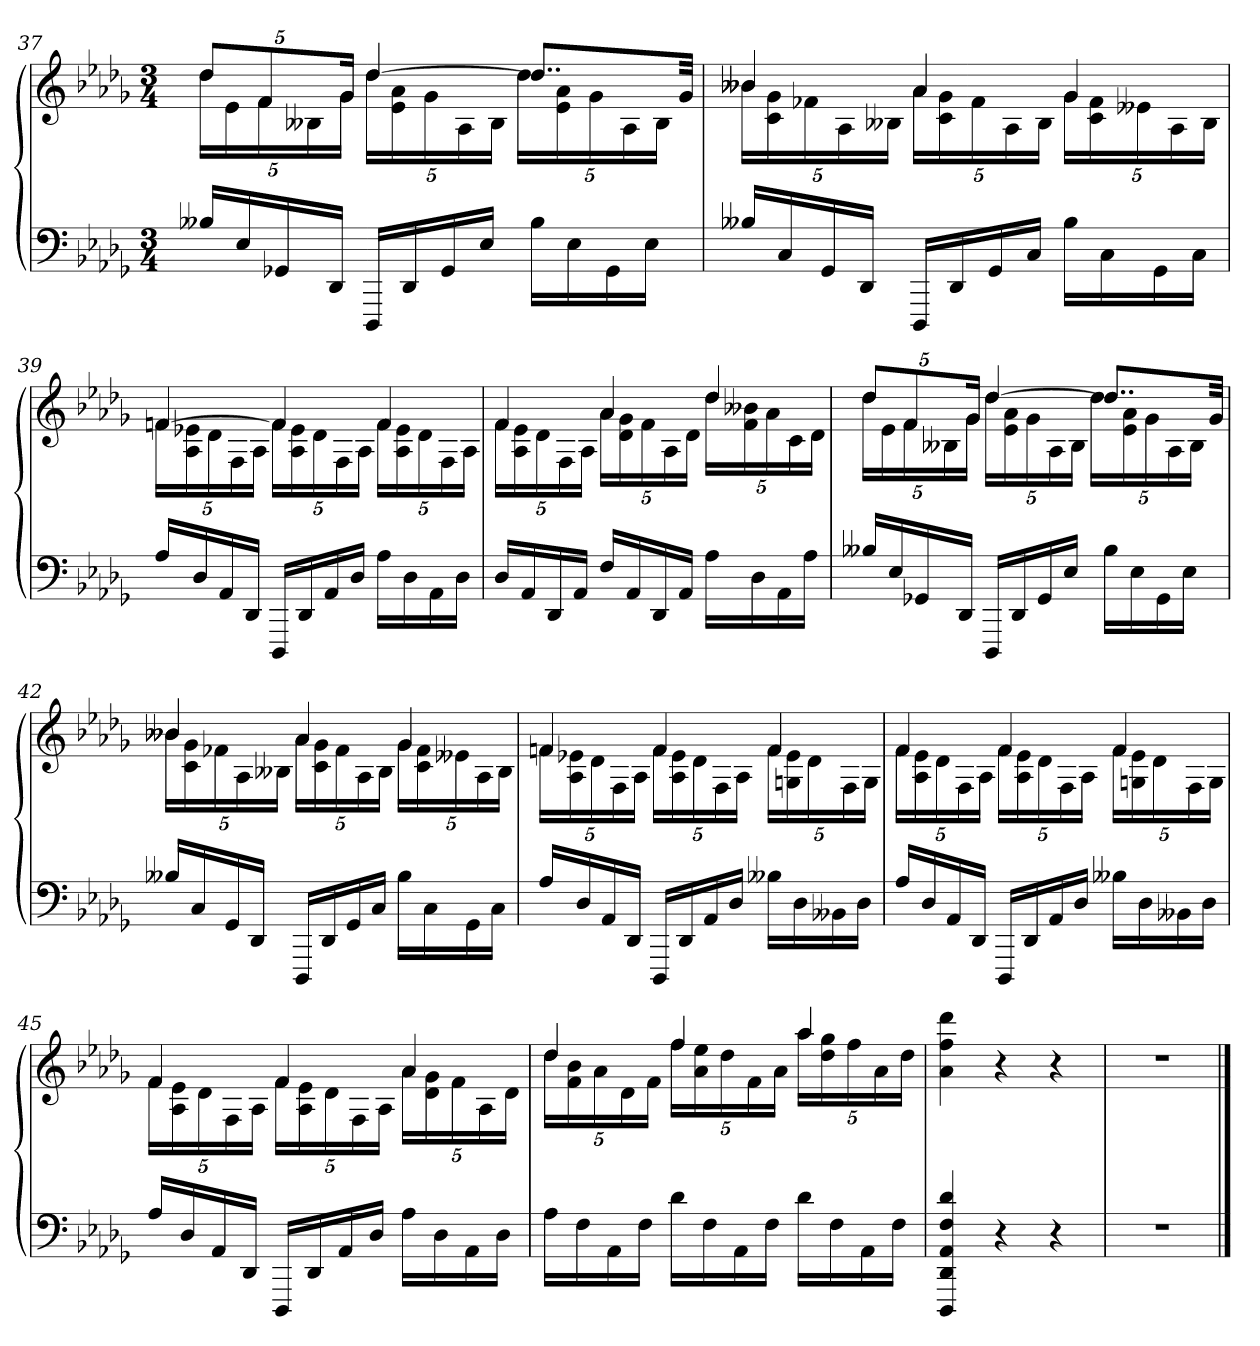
**kern	**kern
*part1	*part1
*staff2	*staff1
*clefF4	*clefG2
*k[b-e-a-d-g-]	*k[b-e-a-d-g-]
*M3/4	*M3/4
=37	=37
*	*^
16B--XLL	10dd-L	20dd-LL
.	.	20e-
16E-	.	.
.	10f	20f
16GG-X	.	.
.	.	20B--X
16DD-JJ	.	.
.	20g-Jk	20g-JJ
16DDD-LL	[4dd-	20dd-LL
.	.	20e- 20a-
16DD-	.	.
.	.	20g-
16GG-	.	.
.	.	20A-
16E-JJ	.	.
.	.	20B--JJ
16B--LL	8..dd-L]	20dd-LL
.	.	20e- 20a-
16E-	.	.
.	.	20g-
16GG-	.	.
.	.	20A-
16E-JJ	.	.
.	.	20B--JJ
.	32g-Jkk	.
=38	=38	=38
16B--XLL	4b--X	20b--XLL
.	.	20c 20g-
16C	.	.
.	.	20f-X
16GG-	.	.
.	.	20A-
16DD-JJ	.	.
.	.	20B--XJJ
16DDD-LL	4a-	20a-LL
.	.	20c 20g-
16DD-	.	.
.	.	20f-
16GG-	.	.
.	.	20A-
16CJJ	.	.
.	.	20B--JJ
16B--LL	4g-	20g-LL
.	.	20c 20f-
16C	.	.
.	.	20e--X
16GG-	.	.
.	.	20A-
16CJJ	.	.
.	.	20B--JJ
=39	=39	=39
16A-LL	[4f	20fnLL
.	.	20A- 20e-X
16D-	.	.
.	.	20d-
16AA-	.	.
.	.	20F
16DD-JJ	.	.
.	.	20A-JJ
16DDD-LL	4f]	20fLL
.	.	20A- 20e-
16DD-	.	.
.	.	20d-
16AA-	.	.
.	.	20F
16D-JJ	.	.
.	.	20A-JJ
16A-LL	4f	20fLL
.	.	20A- 20e-
16D-	.	.
.	.	20d-
16AA-	.	.
.	.	20F
16D-JJ	.	.
.	.	20A-JJ
=40	=40	=40
16D-LL	4f	20fLL
.	.	20A- 20e-
16AA-	.	.
.	.	20d-
16DD-	.	.
.	.	20F
16AA-JJ	.	.
.	.	20A-JJ
16FLL	4a-	20a-LL
.	.	20d- 20g-
16AA-	.	.
.	.	20f
16DD-	.	.
.	.	20A-
16AA-JJ	.	.
.	.	20d-JJ
16A-LL	4dd-	20dd-LL
.	.	20f 20b--X
16D-	.	.
.	.	20a-
16AA-	.	.
.	.	20c
16A-JJ	.	.
.	.	20d-JJ
=41	=41	=41
16B--XLL	10dd-L	20dd-LL
.	.	20e-
16E-	.	.
.	10f	20f
16GG-X	.	.
.	.	20B--X
16DD-JJ	.	.
.	20g-Jk	20g-JJ
16DDD-LL	[4dd-	20dd-LL
.	.	20e- 20a-
16DD-	.	.
.	.	20g-
16GG-	.	.
.	.	20A-
16E-JJ	.	.
.	.	20B--JJ
16B--LL	8..dd-L]	20dd-LL
.	.	20e- 20a-
16E-	.	.
.	.	20g-
16GG-	.	.
.	.	20A-
16E-JJ	.	.
.	.	20B--JJ
.	32g-Jkk	.
=42	=42	=42
16B--XLL	4b--X	20b--XLL
.	.	20c 20g-
16C	.	.
.	.	20f-X
16GG-	.	.
.	.	20A-
16DD-JJ	.	.
.	.	20B--XJJ
16DDD-LL	4a-	20a-LL
.	.	20c 20g-
16DD-	.	.
.	.	20f-
16GG-	.	.
.	.	20A-
16CJJ	.	.
.	.	20B--JJ
16B--LL	4g-	20g-LL
.	.	20c 20f-
16C	.	.
.	.	20e--X
16GG-	.	.
.	.	20A-
16CJJ	.	.
.	.	20B--JJ
=43	=43	=43
16A-LL	4f	20fnLL
.	.	20A- 20e-X
16D-	.	.
.	.	20d-
16AA-	.	.
.	.	20F
16DD-JJ	.	.
.	.	20A-JJ
16DDD-LL	4f	20fLL
.	.	20A- 20e-
16DD-	.	.
.	.	20d-
16AA-	.	.
.	.	20F
16D-JJ	.	.
.	.	20A-JJ
16B--XLL	4f	20fLL
.	.	20Gn 20e-
16D-	.	.
.	.	20d-
16BB--X	.	.
.	.	20F
16D-JJ	.	.
.	.	20GJJ
=44	=44	=44
16A-LL	4f	20fLL
.	.	20A- 20e-
16D-	.	.
.	.	20d-
16AA-	.	.
.	.	20F
16DD-JJ	.	.
.	.	20A-JJ
16DDD-LL	4f	20fLL
.	.	20A- 20e-
16DD-	.	.
.	.	20d-
16AA-	.	.
.	.	20F
16D-JJ	.	.
.	.	20A-JJ
16B--XLL	4f	20fLL
.	.	20Gn 20e-
16D-	.	.
.	.	20d-
16BB--X	.	.
.	.	20F
16D-JJ	.	.
.	.	20GJJ
=45	=45	=45
16A-LL	4f	20fLL
.	.	20A- 20e-
16D-	.	.
.	.	20d-
16AA-	.	.
.	.	20F
16DD-JJ	.	.
.	.	20A-JJ
16DDD-LL	4f	20fLL
.	.	20A- 20e-
16DD-	.	.
.	.	20d-
16AA-	.	.
.	.	20F
16D-JJ	.	.
.	.	20A-JJ
16A-LL	4a-	20a-LL
.	.	20d- 20g-
16D-	.	.
.	.	20f
16AA-	.	.
.	.	20A-
16D-JJ	.	.
.	.	20d-JJ
=46	=46	=46
16A-LL	4dd-	20dd-LL
.	.	20f 20b-
16F	.	.
.	.	20a-
16AA-	.	.
.	.	20d-
16FJJ	.	.
.	.	20fJJ
16d-LL	4ff	20ffLL
.	.	20a- 20ee-
16F	.	.
.	.	20dd-
16AA-	.	.
.	.	20f
16FJJ	.	.
.	.	20a-JJ
16d-LL	4aa-	20aa-LL
.	.	20dd- 20gg-
16F	.	.
.	.	20ff
16AA-	.	.
.	.	20a-
16FJJ	.	.
.	.	20dd-JJ
*	*v	*v
=47	=47
4DDD- 4DD- 4AA- 4F 4d-	4a- 4ff 4ddd-
4r	4r
4r	4r
=48	=48
2.r	2.r
==	==
*-	*-
